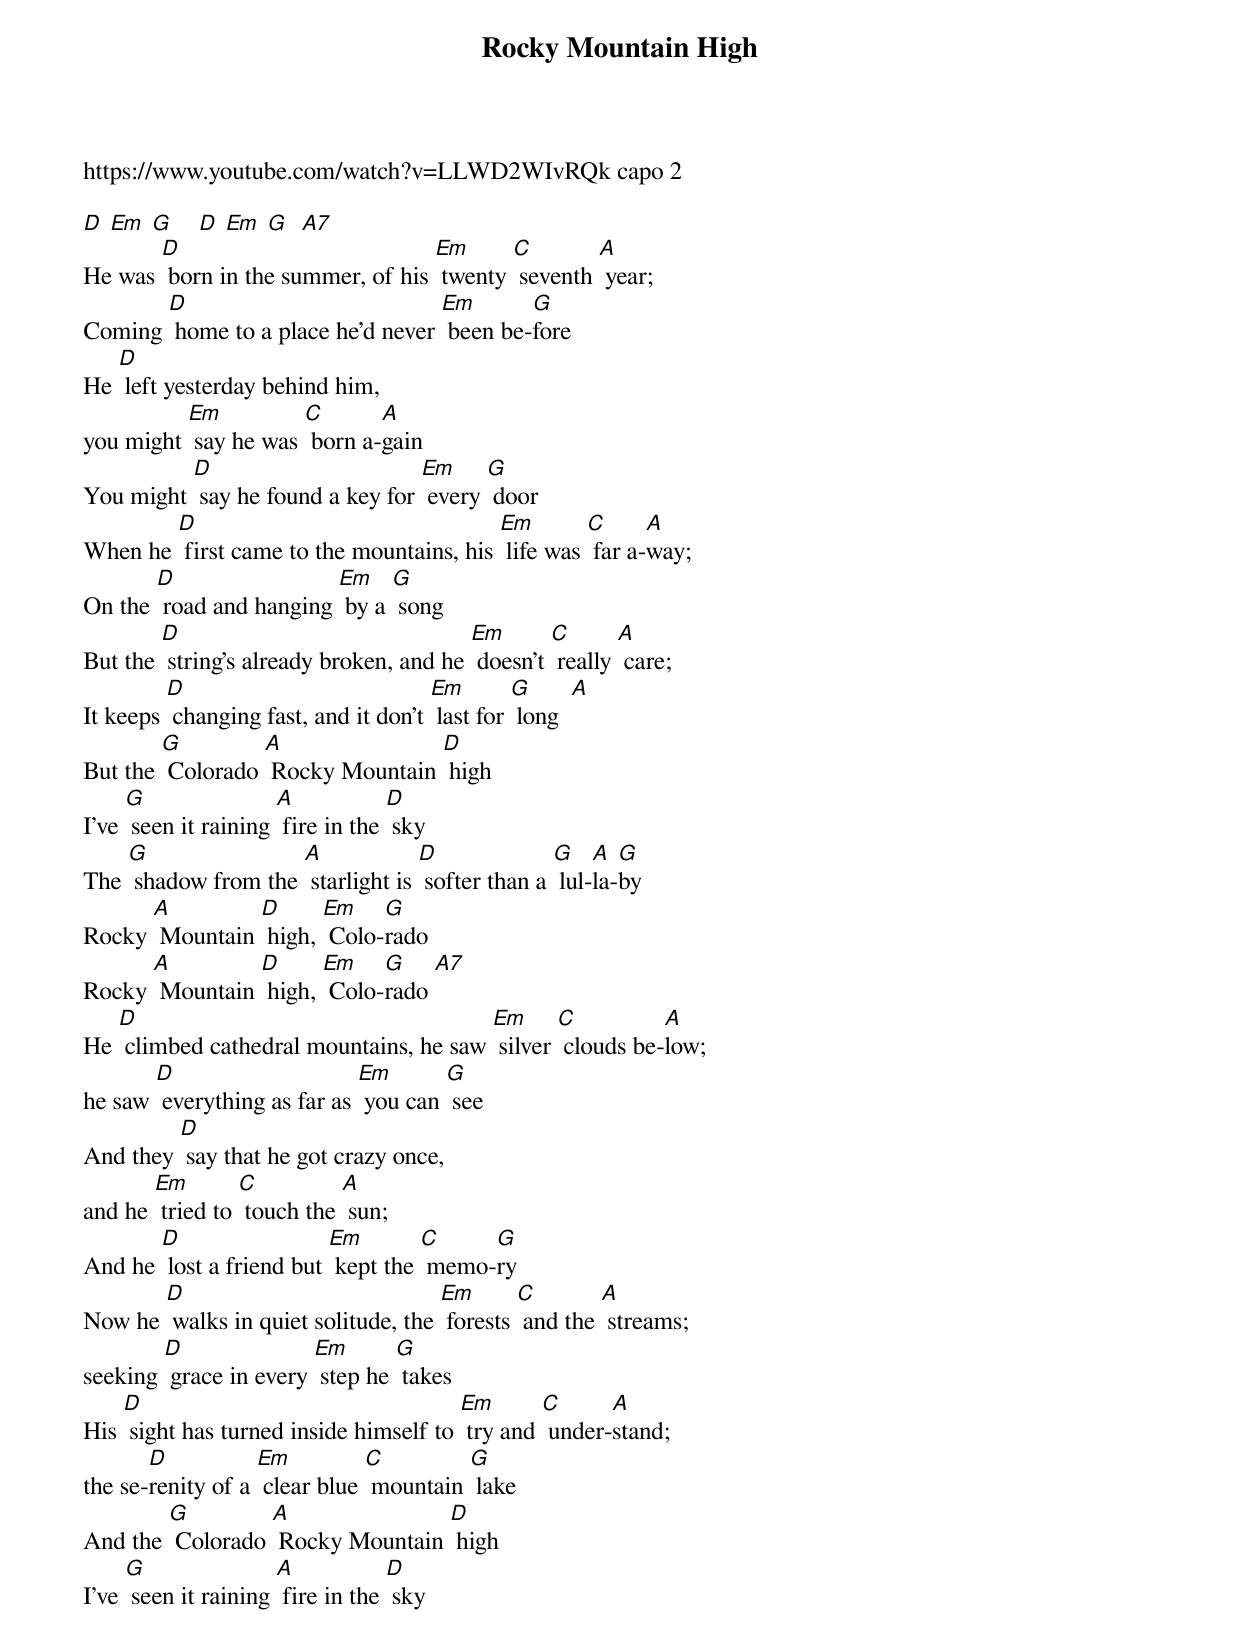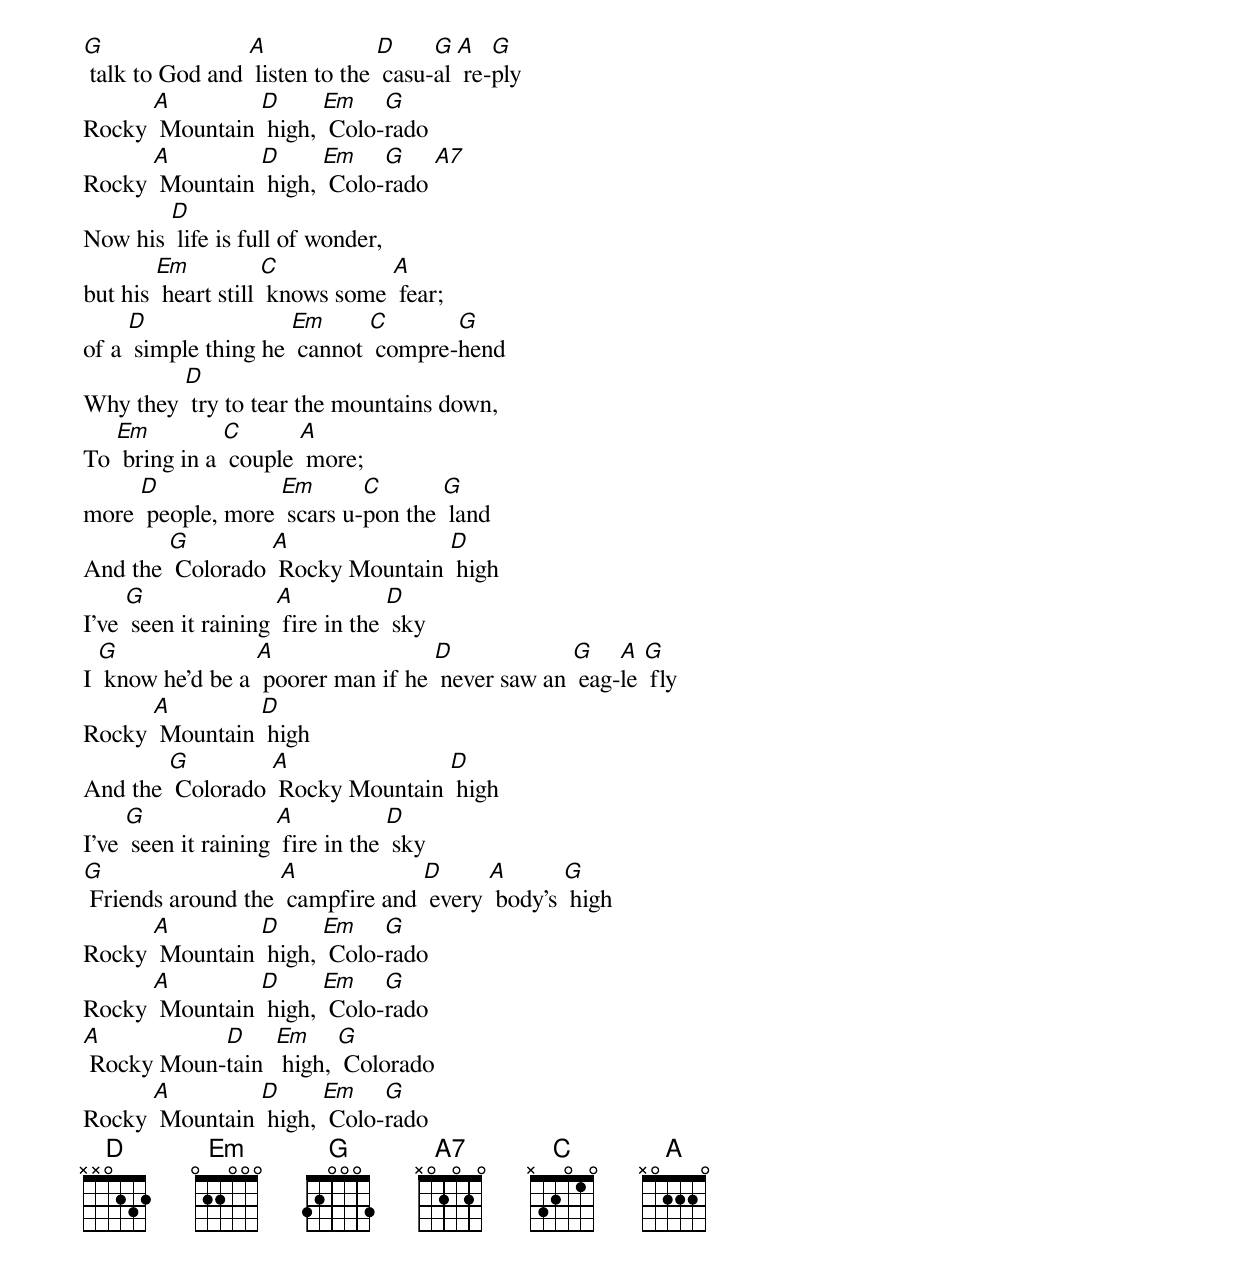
{t:Rocky Mountain High}
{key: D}
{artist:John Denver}
https://www.youtube.com/watch?v=LLWD2WIvRQk capo 2

[D] [Em] [G]    [D] [Em] [G]  [A7]
He was [D] born in the summer, of his [Em] twenty [C] seventh [A] year;
Coming [D] home to a place he'd never [Em] been be-[G]fore
He [D] left yesterday behind him,
you might [Em] say he was [C] born a-[A]gain
You might [D] say he found a key for [Em] every [G] door
{c: }
When he [D] first came to the mountains, his [Em] life was [C] far a-[A]way;
On the [D] road and hanging [Em] by a [G] song
But the [D] string's already broken, and he [Em] doesn't [C] really [A] care;
It keeps [D] changing fast, and it don't [Em] last for [G] long  [A]
{c: }
But the [G] Colorado [A] Rocky Mountain [D] high
I've [G] seen it raining [A] fire in the [D] sky
The [G] shadow from the [A] starlight is [D] softer than a [G] lul-[A]la-[G]by
Rocky [A] Mountain [D] high, [Em] Colo-[G]rado
Rocky [A] Mountain [D] high, [Em] Colo-[G]rado [A7]
{c: }
He [D] climbed cathedral mountains, he saw [Em] silver [C] clouds be-[A]low;
he saw [D] everything as far as [Em] you can [G] see
And they [D] say that he got crazy once,
and he [Em] tried to [C] touch the [A] sun;
And he [D] lost a friend but [Em] kept the [C] memo-[G]ry
{c: }
Now he [D] walks in quiet solitude, the [Em] forests [C] and the [A] streams;
seeking [D] grace in every [Em] step he [G] takes
His [D] sight has turned inside himself to [Em] try and [C] under-[A]stand;
the se-[D]renity of a [Em] clear blue [C] mountain [G] lake
{c: }
And the [G] Colorado [A] Rocky Mountain [D] high
I've [G] seen it raining [A] fire in the [D] sky
[G] talk to God and [A] listen to the [D] casu-[G]al [A] re-[G]ply
Rocky [A] Mountain [D] high, [Em] Colo-[G]rado
Rocky [A] Mountain [D] high, [Em] Colo-[G]rado [A7]
{c: }
Now his [D] life is full of wonder,
but his [Em] heart still [C] knows some [A] fear;
of a [D] simple thing he [Em] cannot [C] compre-[G]hend
Why they [D] try to tear the mountains down,
To [Em] bring in a [C] couple [A] more;
more [D] people, more [Em] scars u-[C]pon the [G] land
{c: }
And the [G] Colorado [A] Rocky Mountain [D] high
I've [G] seen it raining [A] fire in the [D] sky
I [G] know he'd be a [A] poorer man if he [D] never saw an [G] eag-[A]le [G] fly
Rocky [A] Mountain [D] high
{c: }
And the [G] Colorado [A] Rocky Mountain [D] high
I've [G] seen it raining [A] fire in the [D] sky
[G] Friends around the [A] campfire and [D] every [A] body's [G] high
Rocky [A] Mountain [D] high, [Em] Colo-[G]rado
Rocky [A] Mountain [D] high, [Em] Colo-[G]rado
[A] Rocky Moun-[D]tain  [Em] high, [G] Colorado
Rocky [A] Mountain [D] high, [Em] Colo-[G]rado
